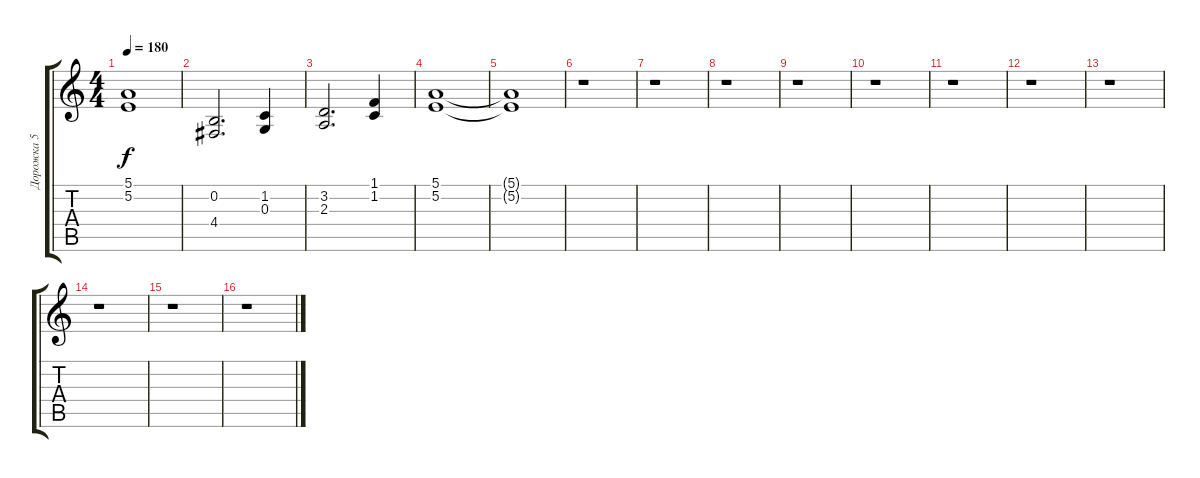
\track ("Дорожка 5" "Дорожка 5") {instrument pad4choir}
\staff {score tabs}
\tuning (E4 B3 G3 D3 A2 E2) {hide}
\ts (4 4)
\tempo 180
\clef g2
\ks c
(5.1{t} 5.2{t}).1{dy f} |
(0.2 4.4).2{d} (1.2 0.3).4 |
(3.2 2.3).2{d} (1.1 1.2).4 |
(5.1 5.2).1 |
(5.1{t} 5.2{t}).1 |
r.1 |
r.1 |
r.1 |
r.1 |
r.1 |
r.1 |
r.1 |
r.1 |
r.1 |
r.1 |
r.1
